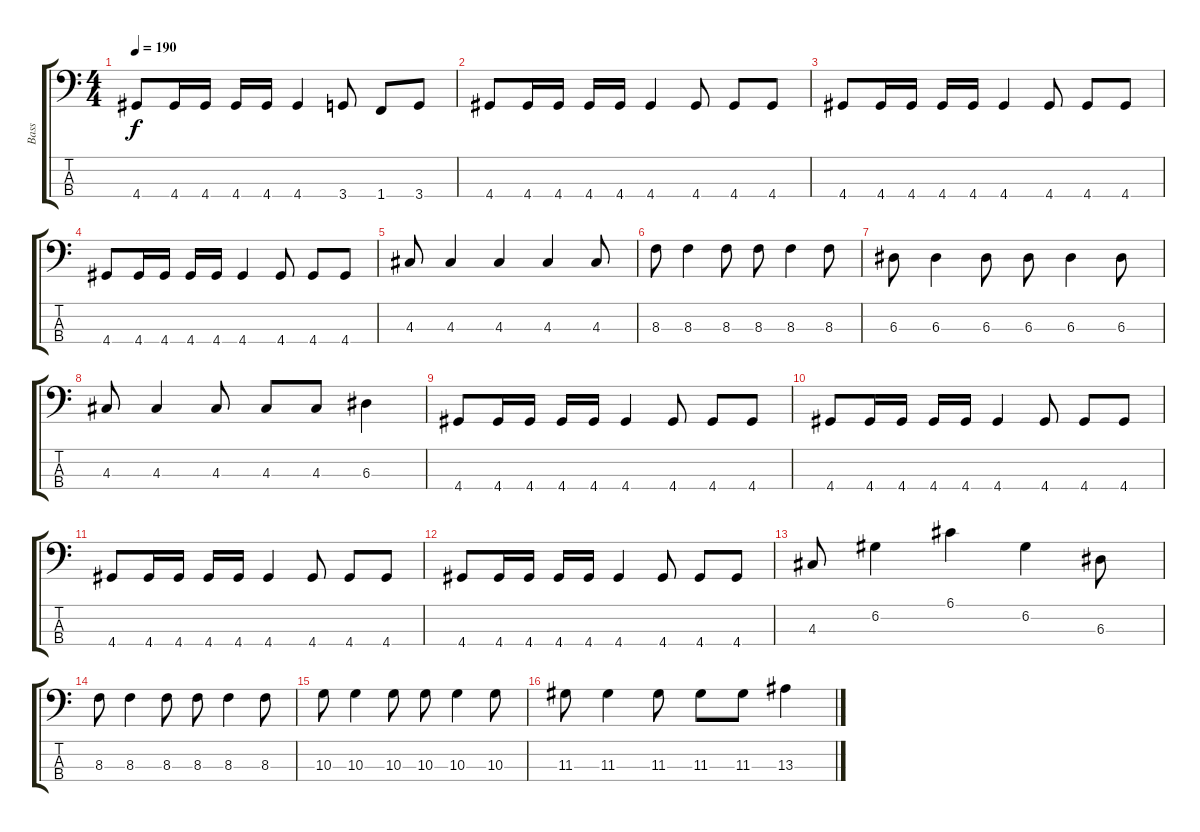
\track ("Bass" "Bass") {instrument electricbassfinger}
\staff {score tabs}
\tuning (G2 D2 A1 E1) {hide}
\ts (4 4)
\tempo 190
\clef f4
\ks c
4.4.8{dy f} 4.4.16 4.4.16 4.4.16 4.4.16 4.4.4 3.4.8 1.4.8 3.4.8 |
4.4.8 4.4.16 4.4.16 4.4.16 4.4.16 4.4.4 4.4.8 4.4.8 4.4.8 |
4.4.8 4.4.16 4.4.16 4.4.16 4.4.16 4.4.4 4.4.8 4.4.8 4.4.8 |
4.4.8 4.4.16 4.4.16 4.4.16 4.4.16 4.4.4 4.4.8 4.4.8 4.4.8 |
4.3.8 4.3.4 4.3.4 4.3.4 4.3.8 |
8.3.8 8.3.4 8.3.8 8.3.8 8.3.4 8.3.8 |
6.3.8 6.3.4 6.3.8 6.3.8 6.3.4 6.3.8 |
4.3.8 4.3.4 4.3.8 4.3.8 4.3.8 6.3.4 |
4.4.8 4.4.16 4.4.16 4.4.16 4.4.16 4.4.4 4.4.8 4.4.8 4.4.8 |
4.4.8 4.4.16 4.4.16 4.4.16 4.4.16 4.4.4 4.4.8 4.4.8 4.4.8 |
4.4.8 4.4.16 4.4.16 4.4.16 4.4.16 4.4.4 4.4.8 4.4.8 4.4.8 |
4.4.8 4.4.16 4.4.16 4.4.16 4.4.16 4.4.4 4.4.8 4.4.8 4.4.8 |
4.3.8 6.2.4 6.1.4 6.2.4 6.3.8 |
8.3.8 8.3.4 8.3.8 8.3.8 8.3.4 8.3.8 |
10.3.8 10.3.4 10.3.8 10.3.8 10.3.4 10.3.8 |
11.3.8 11.3.4 11.3.8 11.3.8 11.3.8 13.3.4
